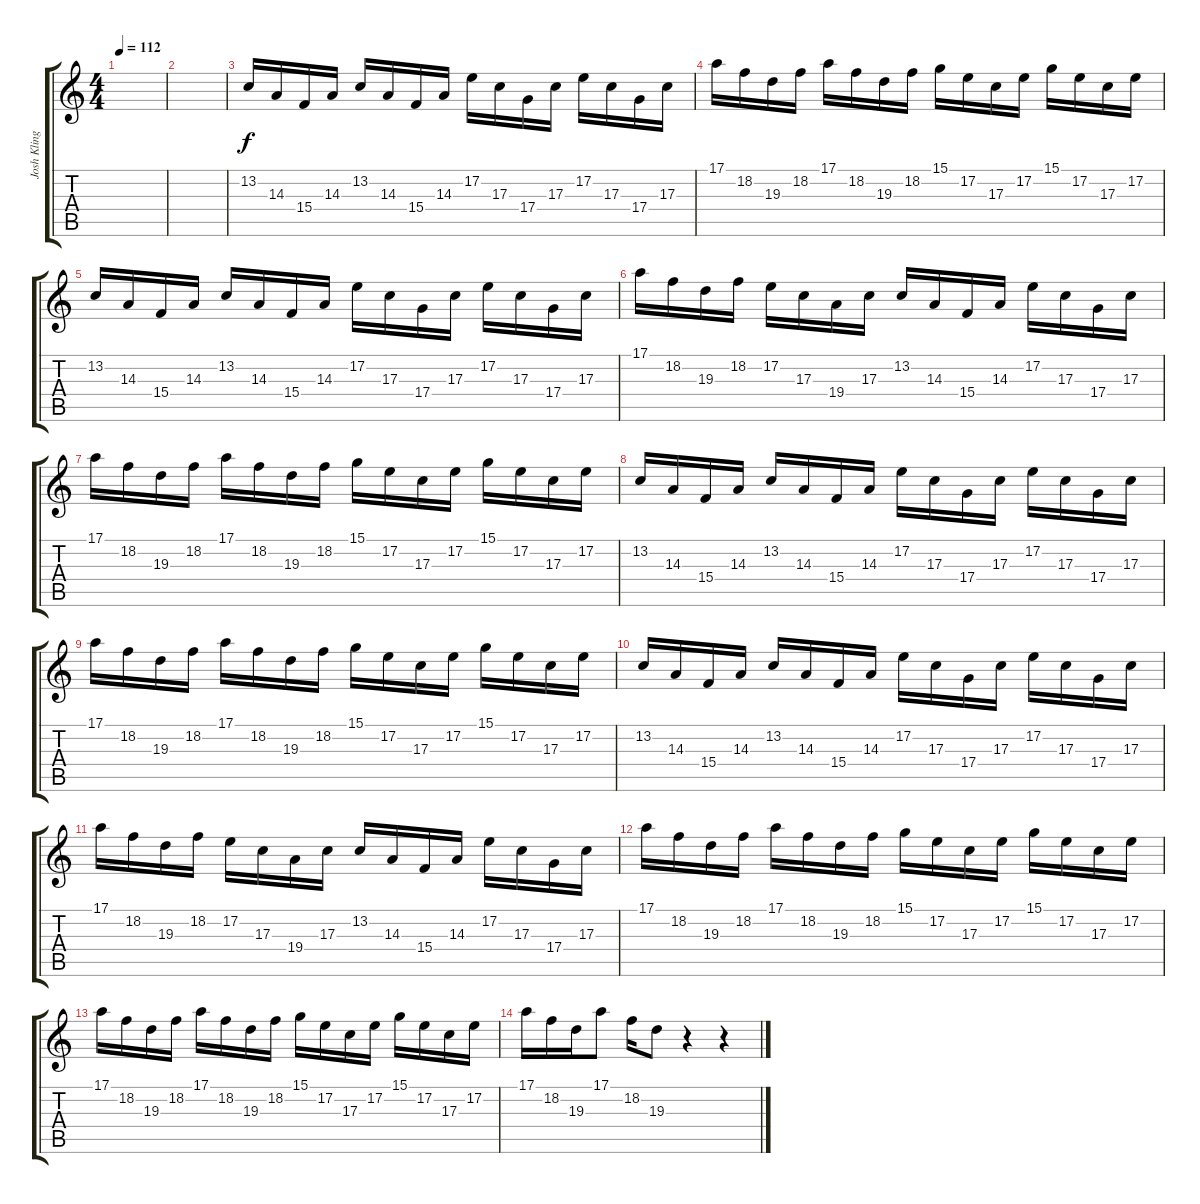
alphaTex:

\track ("Josh Klinghoffer " "Josh Kling") {instrument harpsichord}
\staff {score tabs}
\tuning (E4 B3 G3 D3 A2 E2) {hide}
\ts (4 4)
\tempo 112
\clef g2
\ks c
|
|
13.2.16 14.3.16 15.4.16 14.3.16 13.2.16 14.3.16 15.4.16 14.3.16 17.2.16 17.3.16 17.4.16 17.3.16 17.2.16 17.3.16 17.4.16 17.3.16 |
17.1.16 18.2.16 19.3.16 18.2.16 17.1.16 18.2.16 19.3.16 18.2.16 15.1.16 17.2.16 17.3.16 17.2.16 15.1.16 17.2.16 17.3.16 17.2.16 |
13.2.16 14.3.16 15.4.16 14.3.16 13.2.16 14.3.16 15.4.16 14.3.16 17.2.16 17.3.16 17.4.16 17.3.16 17.2.16 17.3.16 17.4.16 17.3.16 |
17.1.16 18.2.16 19.3.16 18.2.16 17.2.16 17.3.16 19.4.16 17.3.16 13.2.16 14.3.16 15.4.16 14.3.16 17.2.16 17.3.16 17.4.16 17.3.16 |
17.1.16 18.2.16 19.3.16 18.2.16 17.1.16 18.2.16 19.3.16 18.2.16 15.1.16 17.2.16 17.3.16 17.2.16 15.1.16 17.2.16 17.3.16 17.2.16 |
13.2.16 14.3.16 15.4.16 14.3.16 13.2.16 14.3.16 15.4.16 14.3.16 17.2.16 17.3.16 17.4.16 17.3.16 17.2.16 17.3.16 17.4.16 17.3.16 |
17.1.16 18.2.16 19.3.16 18.2.16 17.1.16 18.2.16 19.3.16 18.2.16 15.1.16 17.2.16 17.3.16 17.2.16 15.1.16 17.2.16 17.3.16 17.2.16 |
13.2.16 14.3.16 15.4.16 14.3.16 13.2.16 14.3.16 15.4.16 14.3.16 17.2.16 17.3.16 17.4.16 17.3.16 17.2.16 17.3.16 17.4.16 17.3.16 |
17.1.16 18.2.16 19.3.16 18.2.16 17.2.16 17.3.16 19.4.16 17.3.16 13.2.16 14.3.16 15.4.16 14.3.16 17.2.16 17.3.16 17.4.16 17.3.16 |
17.1.16 18.2.16 19.3.16 18.2.16 17.1.16 18.2.16 19.3.16 18.2.16 15.1.16 17.2.16 17.3.16 17.2.16 15.1.16 17.2.16 17.3.16 17.2.16 |
17.1.16 18.2.16 19.3.16 18.2.16 17.1.16 18.2.16 19.3.16 18.2.16 15.1.16 17.2.16 17.3.16 17.2.16 15.1.16 17.2.16 17.3.16 17.2.16 |
17.1.16 18.2.16 19.3.16 17.1.8 18.2.16 19.3.8 r.4 r.4
